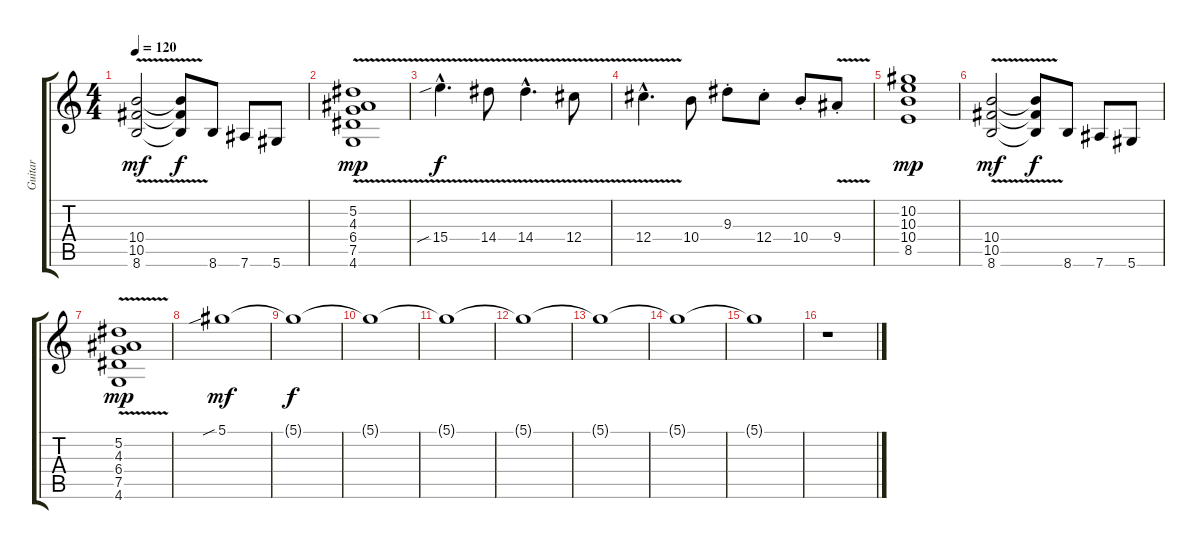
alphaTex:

\track ("Guitar" "Guitar") {instrument distortionguitar}
\staff {score tabs}
\tuning (Eb4 Bb3 Gb3 Db3 Ab2 Eb2) {hide}
\ts (4 4)
\tempo 120
\clef g2
\ks c
(10.4 10.5 8.6{v}).2{dy mf} (10.4{t} 10.5{t} 8.6{t}).8{dy f} 8.6.8 7.6.8 5.6.8 |
(5.2 4.3 6.4 7.5 4.6{v}).1{dy mp} |
15.4{v sib hac}.4{d dy f} 14.4{v}.8 14.4{v hac}.4{d} 12.4{v}.8 |
12.4{v hac}.4{d} 10.4.8 9.3{st}.8 12.4{st}.8 10.4{st}.8 9.4{v st}.8 |
(10.2 10.3 10.4 8.5).1{dy mp} |
(10.4 10.5 8.6{v}).2{dy mf} (10.4{t} 10.5{t} 8.6{t}).8{dy f} 8.6.8 7.6.8 5.6.8 |
(5.2 4.3 6.4 7.5 4.6{v}).1{dy mp} |
5.1{sib}.1{dy mf} |
5.1{t}.1{dy f} |
5.1{t}.1 |
5.1{t}.1 |
5.1{t}.1 |
5.1{t}.1 |
5.1{t}.1 |
5.1{t}.1 |
r.1
